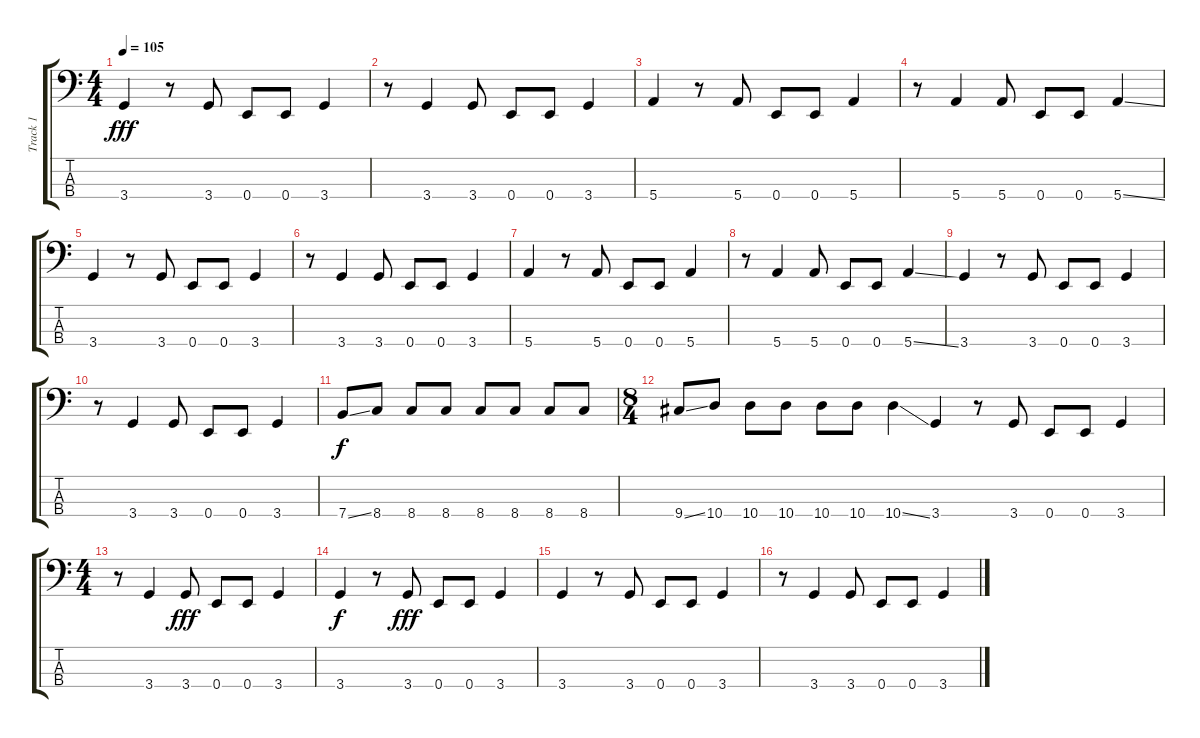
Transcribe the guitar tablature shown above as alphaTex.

\track ("Track 1" "Track 1") {instrument electricbasspick}
\staff {score tabs}
\tuning (G2 D2 A1 E1) {hide}
\ts (4 4)
\tempo 105
\clef f4
\ks c
3.4.4{dy fff} r.8 3.4.8 0.4.8 0.4.8 3.4.4 |
r.8 3.4.4 3.4.8 0.4.8 0.4.8 3.4.4 |
5.4.4 r.8 5.4.8 0.4.8 0.4.8 5.4.4 |
r.8 5.4.4 5.4.8 0.4.8 0.4.8 5.4{ss}.4 |
3.4.4 r.8 3.4.8 0.4.8 0.4.8 3.4.4 |
r.8 3.4.4 3.4.8 0.4.8 0.4.8 3.4.4 |
5.4.4 r.8 5.4.8 0.4.8 0.4.8 5.4.4 |
r.8 5.4.4 5.4.8 0.4.8 0.4.8 5.4{ss}.4 |
3.4.4 r.8 3.4.8 0.4.8 0.4.8 3.4.4 |
r.8 3.4.4 3.4.8 0.4.8 0.4.8 3.4.4 |
7.4{ss}.8{dy f} 8.4.8 8.4.8 8.4.8 8.4.8 8.4.8 8.4.8 8.4.8 |
\ts (8 4)
9.4{ss}.8 10.4.8 10.4.8 10.4.8 10.4.8 10.4.8 10.4{ss}.4 3.4.4 r.8 3.4.8 0.4.8 0.4.8 3.4.4 |
\ts (4 4)
r.8 3.4.4 3.4.8{dy fff} 0.4.8 0.4.8 3.4.4 |
3.4.4{dy f} r.8 3.4.8{dy fff} 0.4.8 0.4.8 3.4.4 |
3.4.4 r.8 3.4.8 0.4.8 0.4.8 3.4.4 |
r.8 3.4.4 3.4.8 0.4.8 0.4.8 3.4.4
